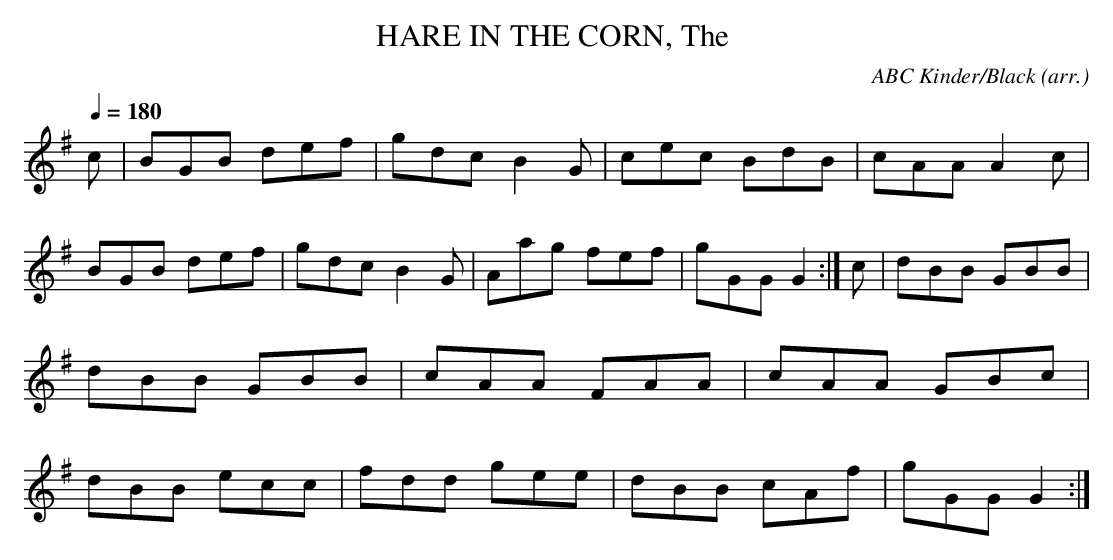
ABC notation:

X:1
T:HARE IN THE CORN, The \
C:ABC Kinder/Black (arr.)\
almost every 18th-19th century collection I've come across. But I\
don't think I know anyone who plays it today!\
M:6/8\
L:1/8\
R;jig\
Q:1/4=180\
K:G\
c|BGB def|gdc B2G|cec BdB|cAA A2c|\
BGB def|gdc B2G|Aag fef|gGG G2:|\
c|dBB GBB|dBB GBB|cAA FAA|cAA GBc|\
dBB ecc|fdd gee|dBB cAf|gGG G2:|\
\
\
\
